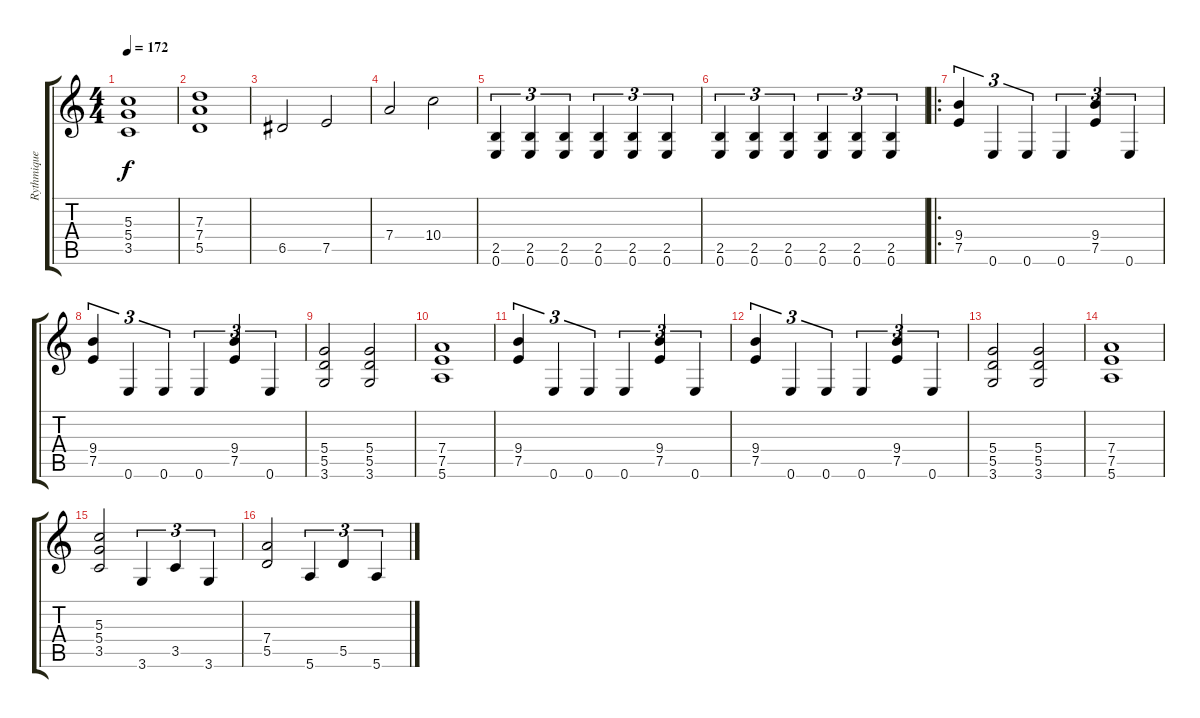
\track ("Rythmique" "Rythmique") {instrument electricguitarclean}
\staff {score tabs}
\tuning (E4 B3 G3 D3 A2 E2) {hide}
\ts (4 4)
\tempo 172
\clef g2
\ks c
(5.3 5.4 3.5).1{dy f} |
(7.3 7.4 5.5).1 |
6.5.2 7.5.2 |
7.4.2 10.4.2 |
(2.5 0.6).4{tu (3 2)} (2.5 0.6).4{tu (3 2)} (2.5 0.6).4{tu (3 2)} (2.5 0.6).4{tu (3 2)} (2.5 0.6).4{tu (3 2)} (2.5 0.6).4{tu (3 2)} |
(2.5 0.6).4{tu (3 2)} (2.5 0.6).4{tu (3 2)} (2.5 0.6).4{tu (3 2)} (2.5 0.6).4{tu (3 2)} (2.5 0.6).4{tu (3 2)} (2.5 0.6).4{tu (3 2)} |
\ro
(9.4 7.5).4{tu (3 2)} 0.6.4{tu (3 2)} 0.6.4{tu (3 2)} 0.6.4{tu (3 2)} (9.4 7.5).4{tu (3 2)} 0.6.4{tu (3 2)} |
(9.4 7.5).4{tu (3 2)} 0.6.4{tu (3 2)} 0.6.4{tu (3 2)} 0.6.4{tu (3 2)} (9.4 7.5).4{tu (3 2)} 0.6.4{tu (3 2)} |
(5.4 5.5 3.6).2 (5.4 5.5 3.6).2 |
(7.4 7.5 5.6).1 |
(9.4 7.5).4{tu (3 2)} 0.6.4{tu (3 2)} 0.6.4{tu (3 2)} 0.6.4{tu (3 2)} (9.4 7.5).4{tu (3 2)} 0.6.4{tu (3 2)} |
(9.4 7.5).4{tu (3 2)} 0.6.4{tu (3 2)} 0.6.4{tu (3 2)} 0.6.4{tu (3 2)} (9.4 7.5).4{tu (3 2)} 0.6.4{tu (3 2)} |
(5.4 5.5 3.6).2 (5.4 5.5 3.6).2 |
(7.4 7.5 5.6).1 |
(5.3 5.4 3.5).2 3.6.4{tu (3 2)} 3.5.4{tu (3 2)} 3.6.4{tu (3 2)} |
(7.4 5.5).2 5.6.4{tu (3 2)} 5.5.4{tu (3 2)} 5.6.4{tu (3 2)}
